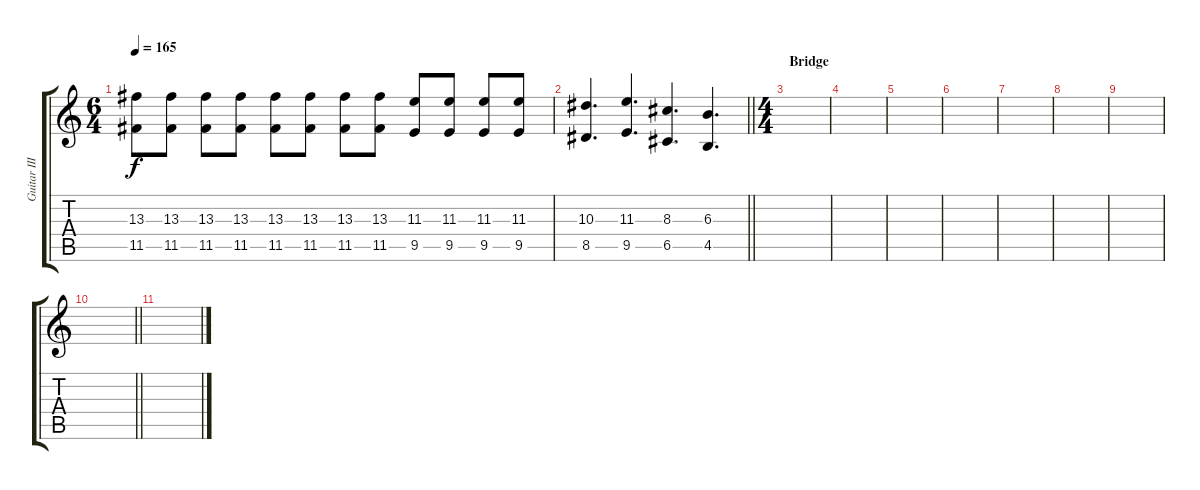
\track ("Guitar IIII" "Guitar III") {instrument electricguitarjazz}
\staff {score tabs}
\tuning (D4 A3 F3 C3 G2 C2) {hide}
\ts (6 4)
\tempo 165
\clef g2
\ks c
(13.3 11.5).8{dy f} (13.3 11.5).8 (13.3 11.5).8 (13.3 11.5).8 (13.3 11.5).8 (13.3 11.5).8 (13.3 11.5).8 (13.3 11.5).8 (11.3 9.5).8 (11.3 9.5).8 (11.3 9.5).8 (11.3 9.5).8 |
\barLineRight lightlight
(10.3 8.5).4{d} (11.3 9.5).4{d} (8.3 6.5).4{d} (6.3 4.5).4{d} |
\ts (4 4)
\section ("" "Bridge")
|
|
|
|
|
|
|
\barLineRight lightlight
|
\section ("" "")
